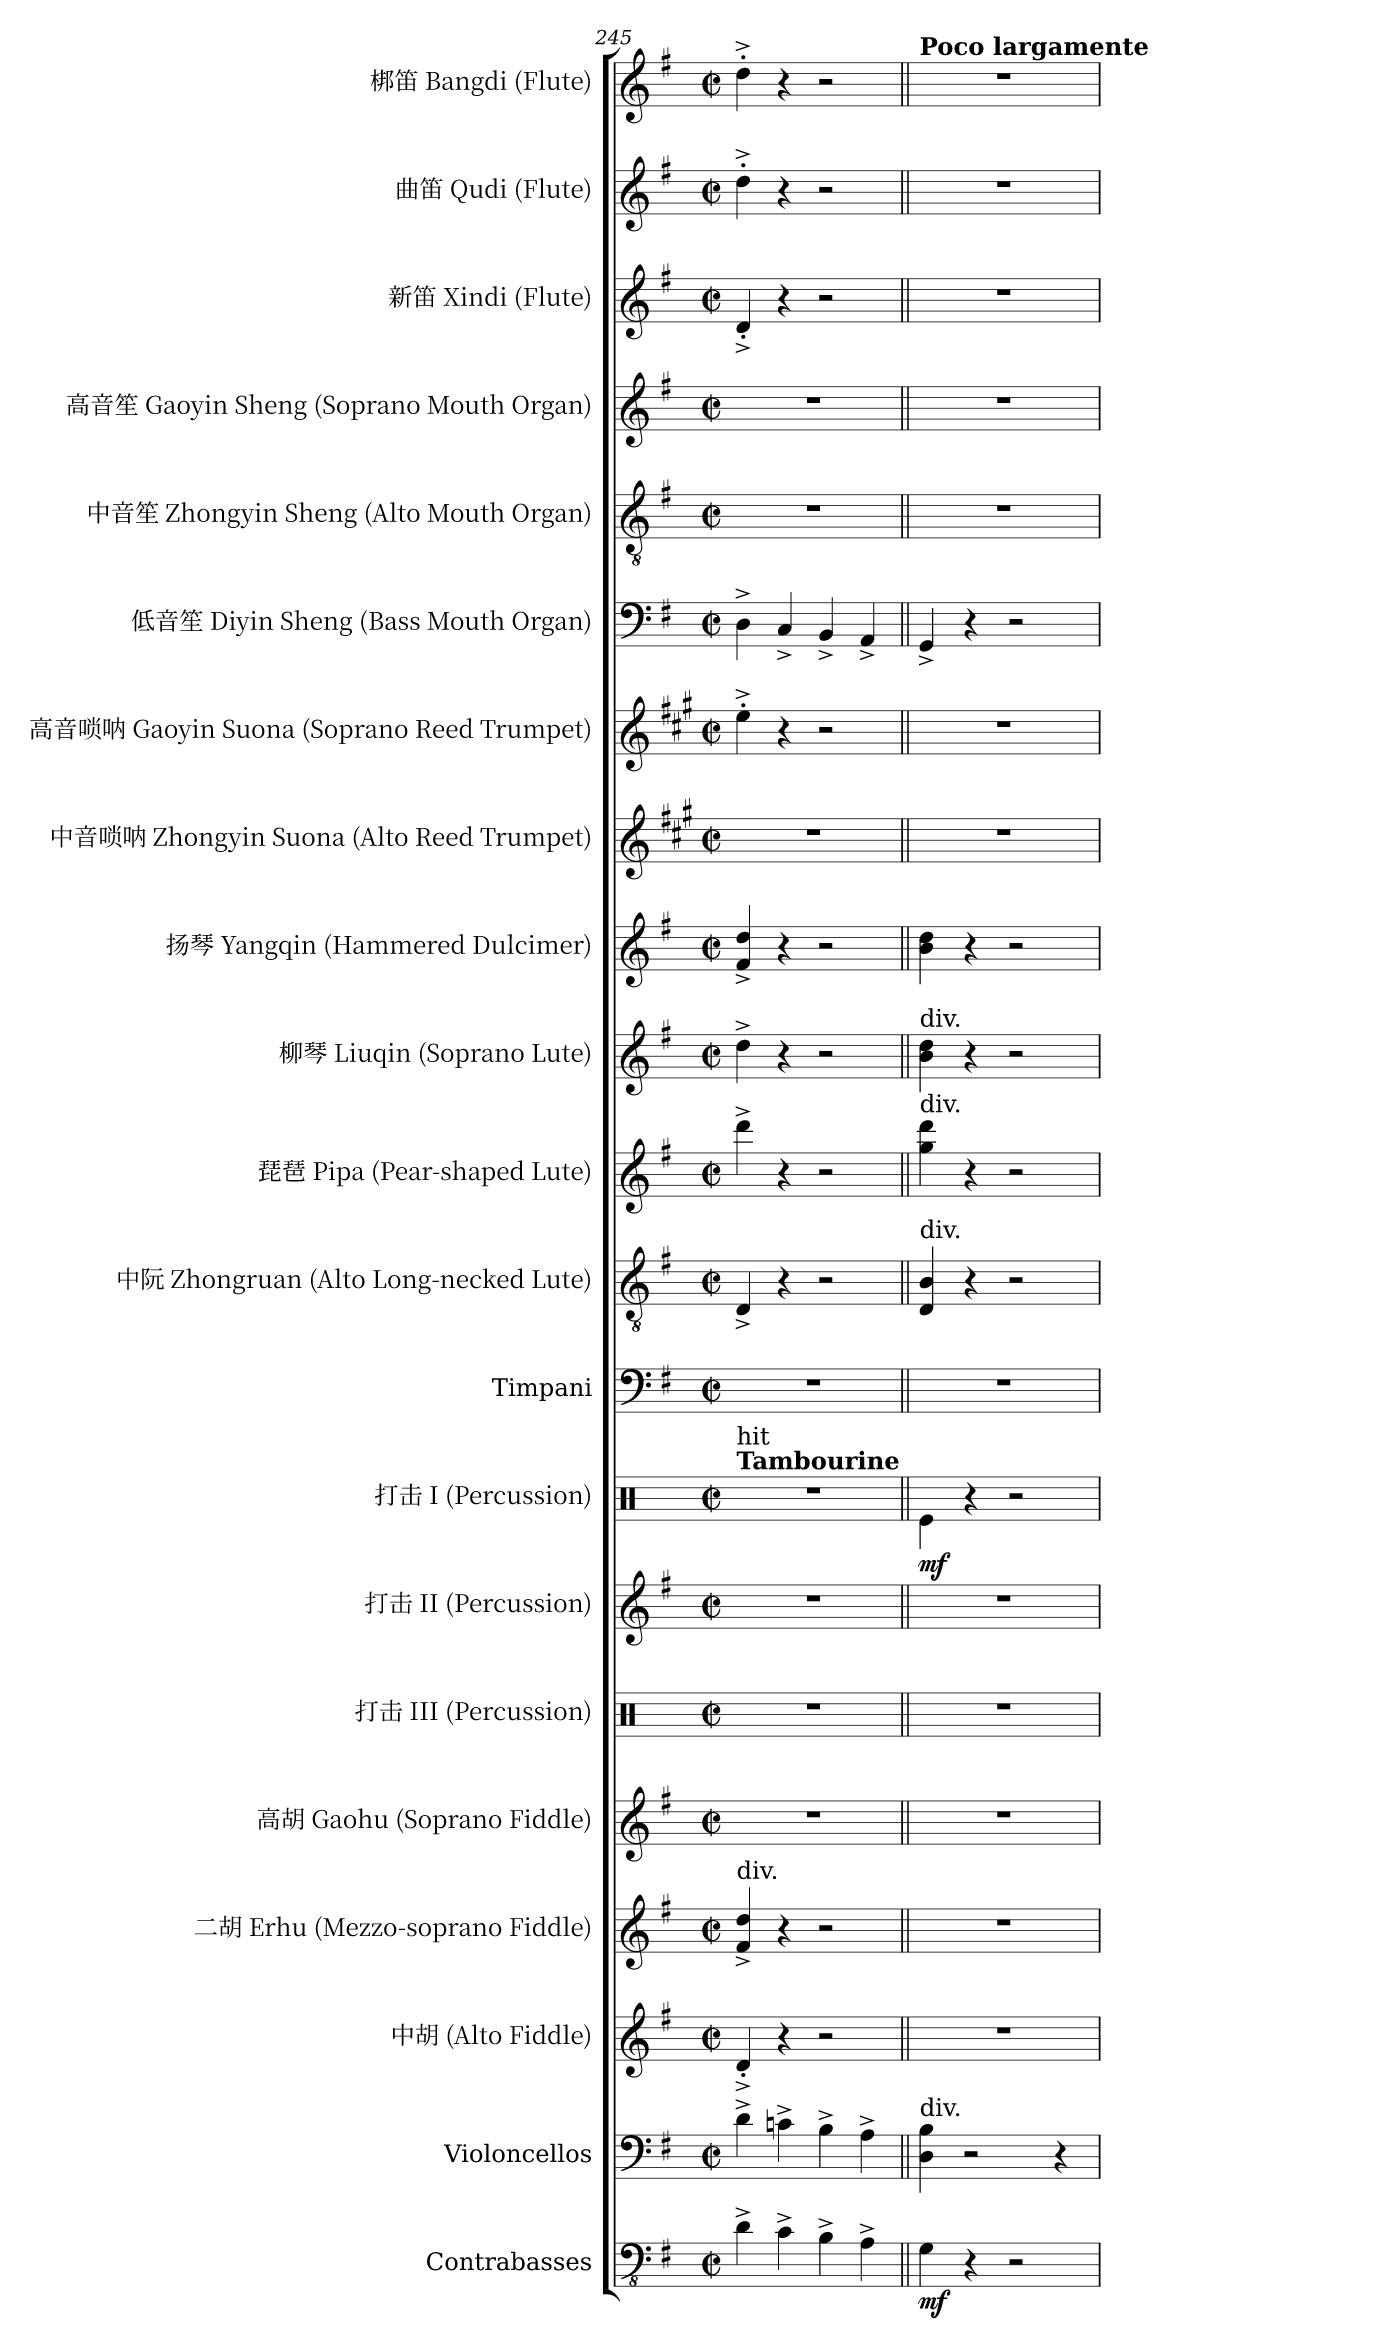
**kern	**dynam	**kern	**dynam	**kern	**kern	**kern	**kern	**kern	**kern	**dynam	**kern	**kern	**dynam	**kern	**dynam	**kern	**dynam	**kern	**dynam	**kern	**kern	**kern	**kern	**kern	**kern	**kern	**kern
*part21	*part21	*part20	*part20	*part19	*part18	*part17	*part16	*part15	*part14	*part14	*part13	*part12	*part12	*part11	*part11	*part10	*part10	*part9	*part9	*part8	*part7	*part6	*part5	*part4	*part3	*part2	*part1
*staff21	*staff21	*staff20	*staff20	*staff19	*staff18	*staff17	*staff16	*staff15	*staff14	*staff14	*staff13	*staff12	*staff12	*staff11	*staff11	*staff10	*staff10	*staff9	*staff9	*staff8	*staff7	*staff6	*staff5	*staff4	*staff3	*staff2	*staff1
*I"Contrabasses	*	*I"Violoncellos	*	*I"中胡 (Alto Fiddle)	*I"二胡 Erhu (Mezzo-soprano Fiddle)	*I"高胡 Gaohu (Soprano Fiddle)	*I"打击 III (Percussion)	*I"打击 II (Percussion)	*I"打击 I (Percussion)	*	*I"Timpani	*I"中阮 Zhongruan (Alto Long-necked Lute)	*	*I"琵琶 Pipa (Pear-shaped Lute)	*	*I"柳琴 Liuqin (Soprano Lute)	*	*I"扬琴 Yangqin  (Hammered Dulcimer)	*	*I"中音唢呐 Zhongyin Suona (Alto Reed Trumpet)	*I"高音唢呐 Gaoyin Suona (Soprano Reed Trumpet)	*I"低音笙 Diyin Sheng (Bass Mouth Organ)	*I"中音笙 Zhongyin Sheng (Alto Mouth Organ)	*I"高音笙 Gaoyin Sheng (Soprano Mouth Organ)	*I"新笛 Xindi (Flute)	*I"曲笛 Qudi (Flute)	*I"梆笛 Bangdi (Flute)
*I'Cbs.	*	*I'Vcs.	*	*	*	*	*I'打击 III	*I'打击 II	*I'打击 I	*	*I'Timp.	*	*	*	*	*	*	*	*	*	*	*	*	*	*	*	*
*clefFv4	*	*clefF4	*	*clefG2	*clefG2	*clefG2	*clefX	*clefG2	*clefX	*	*clefF4	*clefGv2	*	*clefG2	*	*clefG2	*	*clefG2	*	*clefG2	*clefG2	*clefF4	*clefGv2	*clefG2	*clefG2	*clefG2	*clefG2
*	*	*	*	*	*	*	*	*	*	*	*	*	*	*ITrd7c12	*	*	*	*	*	*ITrd1c2	*ITrd1c2	*	*	*	*	*	*
*k[f#]	*	*k[f#]	*	*k[f#]	*k[f#]	*k[f#]	*k[]	*k[f#]	*k[]	*	*k[f#]	*k[f#]	*	*k[f#]	*	*k[f#]	*	*k[f#]	*	*k[f#]	*k[f#]	*k[f#]	*k[f#]	*k[f#]	*k[f#]	*k[f#]	*k[f#]
*M2/2	*	*M2/2	*	*M2/2	*M2/2	*M2/2	*M2/2	*M2/2	*M2/2	*	*M2/2	*M2/2	*	*M2/2	*	*M2/2	*	*M2/2	*	*M2/2	*M2/2	*M2/2	*M2/2	*M2/2	*M2/2	*M2/2	*M2/2
*met(c|)	*	*met(c|)	*	*met(c|)	*met(c|)	*met(c|)	*met(c|)	*met(c|)	*met(c|)	*	*met(c|)	*met(c|)	*	*met(c|)	*	*met(c|)	*	*met(c|)	*	*met(c|)	*met(c|)	*met(c|)	*met(c|)	*met(c|)	*met(c|)	*met(c|)	*met(c|)
=245	=245	=245	=245	=245	=245	=245	=245	=245	=245	=245	=245	=245	=245	=245	=245	=245	=245	=245	=245	=245	=245	=245	=245	=245	=245	=245	=245
!	!	!	!	!	!	!	!	!	!LO:TX:a:B:t=Tambourine	!	!	!	!	!	!	!	!	!	!	!	!	!	!	!	!	!	!
!	!	!	!	!	!	!	!	!	!LO:TX:a:t=hit	!	!	!	!	!	!	!	!	!	!	!	!	!	!	!	!	!	!
!	!	!	!	!	!LO:TX:a:t=div.	!	!	!	!	!	!	!	!	!	!	!	!	!	!	!	!	!	!	!	!	!	!
4D^\	.	4d^\	.	4d'^/	4f#/^ 4dd/^	1r	1r	1r	1r	.	1r	4D^/	.	4dd^\	.	4dd^\	.	4f#/^ 4dd/^	.	1r	4dd'^\	4D^\	1r	1r	4d'^/	4dd'^\	4dd'^\
4C^\	.	4cn^\	.	4r	4r	.	.	.	.	.	.	4r	.	4r	.	4r	.	4r	.	.	4r	4C^/	.	.	4r	4r	4r
4BB^\	.	4B^\	.	2r	2r	.	.	.	.	.	.	2r	.	2r	.	2r	.	2r	.	.	2r	4BB^/	.	.	2r	2r	2r
4AA^\	.	4A^\	.	.	.	.	.	.	.	.	.	.	.	.	.	.	.	.	.	.	.	4AA^/	.	.	.	.	.
=246||	=246||	=246||	=246||	=246||	=246||	=246||	=246||	=246||	=246||	=246||	=246||	=246||	=246||	=246||	=246||	=246||	=246||	=246||	=246||	=246||	=246||	=246||	=246||	=246||	=246||	=246||	=246||
!!LO:REH:place=s1:a:B:fs=14:t=N
*	*	*	*	*	*	*	*	*	*	*	*	*	*	*	*	*	*	*	*	*	*	*	*	*	*	*	*MM308
!	!	!	!	!	!	!	!	!	!	!	!	!	!	!	!	!	!	!	!	!	!	!	!	!	!	!	!LO:TX:a:B:t=Poco largamente
!	!	!	!	!	!	!	!	!	!	!	!	!	!	!	!	!LO:TX:a:t=div.	!	!	!	!	!	!	!	!	!	!	!
!	!	!	!	!	!	!	!	!	!	!	!	!	!	!LO:TX:a:t=div.	!	!	!	!	!	!	!	!	!	!	!	!	!
!	!	!	!	!	!	!	!	!	!	!	!	!LO:TX:a:t=div.	!	!	!	!	!	!	!	!	!	!	!	!	!	!	!
!	!	!LO:TX:a:t=div.	!	!	!	!	!	!	!	!	!	!	!	!	!	!	!	!	!	!	!	!	!	!	!	!	!
!	!LO:DY:b	!	!LO:DY:b	!	!	!	!	!	!	!	!	!	!	!	!	!	!	!	!	!	!	!	!	!	!	!	!
!	!	!	!LO:DY:n=1:b	!	!	!	!	!	!	!LO:DY:b	!	!	!LO:DY:b	!	!	!	!	!	!	!	!	!	!	!	!	!	!
!	!	!	!	!	!	!	!	!	!	!	!	!	!LO:DY:n=1:b	!	!LO:DY:b	!	!	!	!	!	!	!	!	!	!	!	!
!	!	!	!	!	!	!	!	!	!	!	!	!	!	!	!LO:DY:n=1:b	!	!LO:DY:b	!	!	!	!	!	!	!	!	!	!
!	!	!	!	!	!	!	!	!	!	!	!	!	!	!	!	!	!LO:DY:n=1:b	!	!LO:DY:b	!	!	!	!	!	!	!	!
!	!	!	!	!	!	!	!	!	!	!	!	!	!	!	!	!	!	!	!LO:DY:n=1:b	!	!	!	!	!	!	!	!
4GG\	mf	4D\ 4B\	mf mf	1r	1r	1r	1r	1r	4Re\	mf	1r	4D/ 4B/	mf mf	4g\ 4dd\	mf mf	4b\ 4dd\	mf mf	4b\ 4dd\	mf mf	1r	1r	4GG^/	1r	1r	1r	1r	1r
4r	.	2r	.	.	.	.	.	.	4r	.	.	4r	.	4r	.	4r	.	4r	.	.	.	4r	.	.	.	.	.
2r	.	.	.	.	.	.	.	.	2r	.	.	2r	.	2r	.	2r	.	2r	.	.	.	2r	.	.	.	.	.
.	.	4r	.	.	.	.	.	.	.	.	.	.	.	.	.	.	.	.	.	.	.	.	.	.	.	.	.
=	=	=	=	=	=	=	=	=	=	=	=	=	=	=	=	=	=	=	=	=	=	=	=	=	=	=	=
*-	*-	*-	*-	*-	*-	*-	*-	*-	*-	*-	*-	*-	*-	*-	*-	*-	*-	*-	*-	*-	*-	*-	*-	*-	*-	*-	*-
